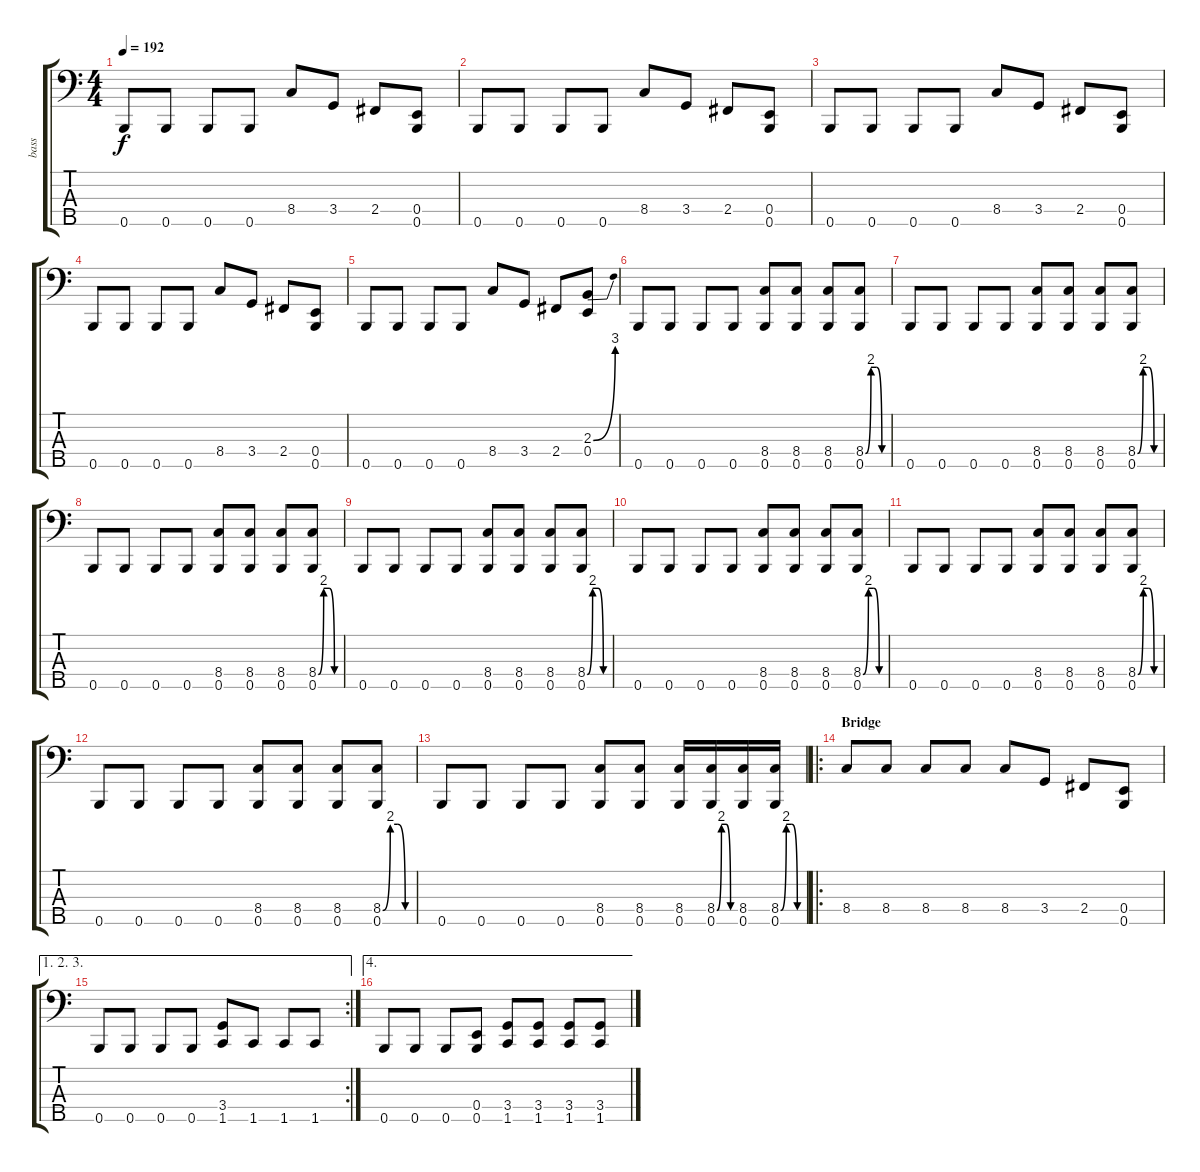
\track ("bass" "bass") {instrument electricbassfinger}
\staff {score tabs}
\tuning (G2 D2 A1 E1 B0) {hide}
\ts (4 4)
\tempo 192
\clef f4
\ks c
0.5.8{dy f} 0.5.8 0.5.8 0.5.8 8.4.8 3.4.8 2.4.8 (0.4 0.5).8 |
0.5.8 0.5.8 0.5.8 0.5.8 8.4.8 3.4.8 2.4.8 (0.4 0.5).8 |
0.5.8 0.5.8 0.5.8 0.5.8 8.4.8 3.4.8 2.4.8 (0.4 0.5).8 |
0.5.8 0.5.8 0.5.8 0.5.8 8.4.8 3.4.8 2.4.8 (0.4 0.5).8 |
0.5.8 0.5.8 0.5.8 0.5.8 8.4.8 3.4.8 2.4.8 (2.3{be (bend 0 0 60 12)} 0.4).8 |
0.5.8 0.5.8 0.5.8 0.5.8 (8.4 0.5).8 (8.4 0.5).8 (8.4 0.5).8 (8.4{be (custom 0 0 15 8 30 8 45 0 60 0)} 0.5).8 |
0.5.8 0.5.8 0.5.8 0.5.8 (8.4 0.5).8 (8.4 0.5).8 (8.4 0.5).8 (8.4{be (custom 0 0 15 8 30 8 45 0 60 0)} 0.5).8 |
0.5.8 0.5.8 0.5.8 0.5.8 (8.4 0.5).8 (8.4 0.5).8 (8.4 0.5).8 (8.4{be (custom 0 0 15 8 30 8 45 0 60 0)} 0.5).8 |
0.5.8 0.5.8 0.5.8 0.5.8 (8.4 0.5).8 (8.4 0.5).8 (8.4 0.5).8 (8.4{be (custom 0 0 15 8 30 8 45 0 60 0)} 0.5).8 |
0.5.8 0.5.8 0.5.8 0.5.8 (8.4 0.5).8 (8.4 0.5).8 (8.4 0.5).8 (8.4{be (custom 0 0 15 8 30 8 45 0 60 0)} 0.5).8 |
0.5.8 0.5.8 0.5.8 0.5.8 (8.4 0.5).8 (8.4 0.5).8 (8.4 0.5).8 (8.4{be (custom 0 0 15 8 30 8 45 0 60 0)} 0.5).8 |
0.5.8 0.5.8 0.5.8 0.5.8 (8.4 0.5).8 (8.4 0.5).8 (8.4 0.5).8 (8.4{be (custom 0 0 15 8 30 8 45 0 60 0)} 0.5).8 |
0.5.8 0.5.8 0.5.8 0.5.8 (8.4 0.5).8 (8.4 0.5).8 (8.4 0.5).16 (8.4{be (custom 0 0 15 8 30 8 45 0 60 0)} 0.5).16 (8.4 0.5).16 (8.4{be (custom 0 0 15 8 30 8 45 0 60 0)} 0.5).16 |
\ro
\section ("" "Bridge")
8.4.8{instrument electricbassfinger} 8.4.8 8.4.8 8.4.8 8.4.8 3.4.8 2.4.8 (0.4 0.5).8 |
\ae (1 2 3)
\rc 2
0.5.8 0.5.8 0.5.8 0.5.8 (3.4 1.5).8 1.5.8 1.5.8 1.5.8 |
\ae 4
0.5.8 0.5.8 0.5.8 (0.4 0.5).8 (3.4 1.5).8 (3.4 1.5).8 (3.4 1.5).8 (3.4 1.5).8
